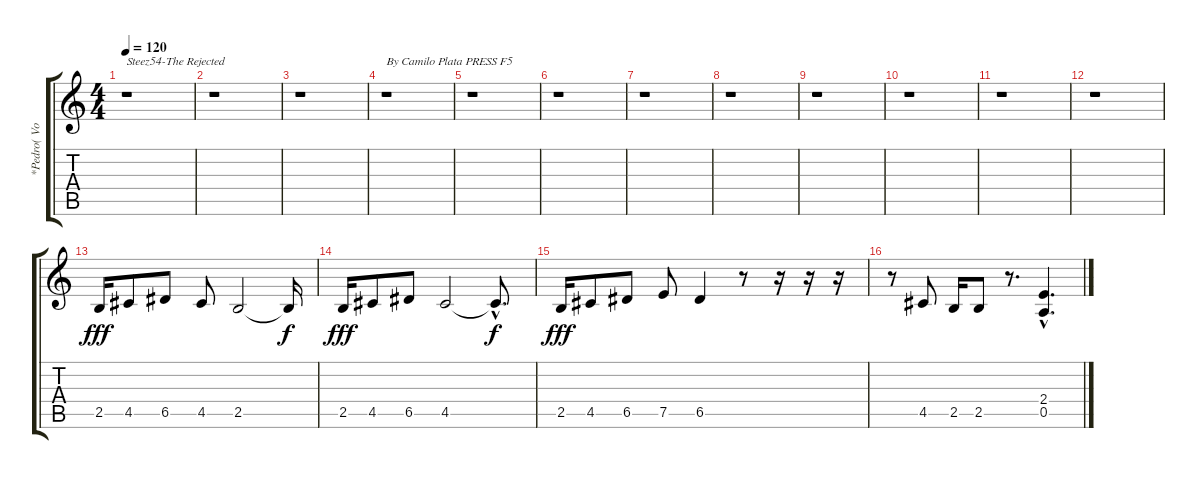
\track ("*Pedro( Vocals)" "*Pedro( Vo") {instrument electricguitarclean}
\staff {score tabs}
\tuning (E4 B3 G3 D3 A2 E2) {hide}
\ts (4 4)
\tempo 120
\clef g2
\ks c
r.1{txt "Steez54-The Rejected" dy fff instrument electricguitarclean} |
r.1 |
r.1 |
r.1{txt "By Camilo Plata PRESS F5"} |
r.1 |
r.1 |
r.1 |
r.1 |
r.1 |
r.1 |
r.1 |
r.1 |
2.5.16 4.5.8 6.5.8 4.5.8 2.5.2 2.5{t}.16{dy f} |
2.5.16{dy fff} 4.5.8 6.5.8 4.5.2 4.5{hac t}.8{d dy f} |
2.5.16{dy fff} 4.5.8 6.5.8 7.5.8 6.5.4 r.8 r.16 r.16 r.16 |
r.8 4.5.8 2.5.16 2.5.8 r.8{d} (2.4{hac} 0.5{hac}).4{d}
